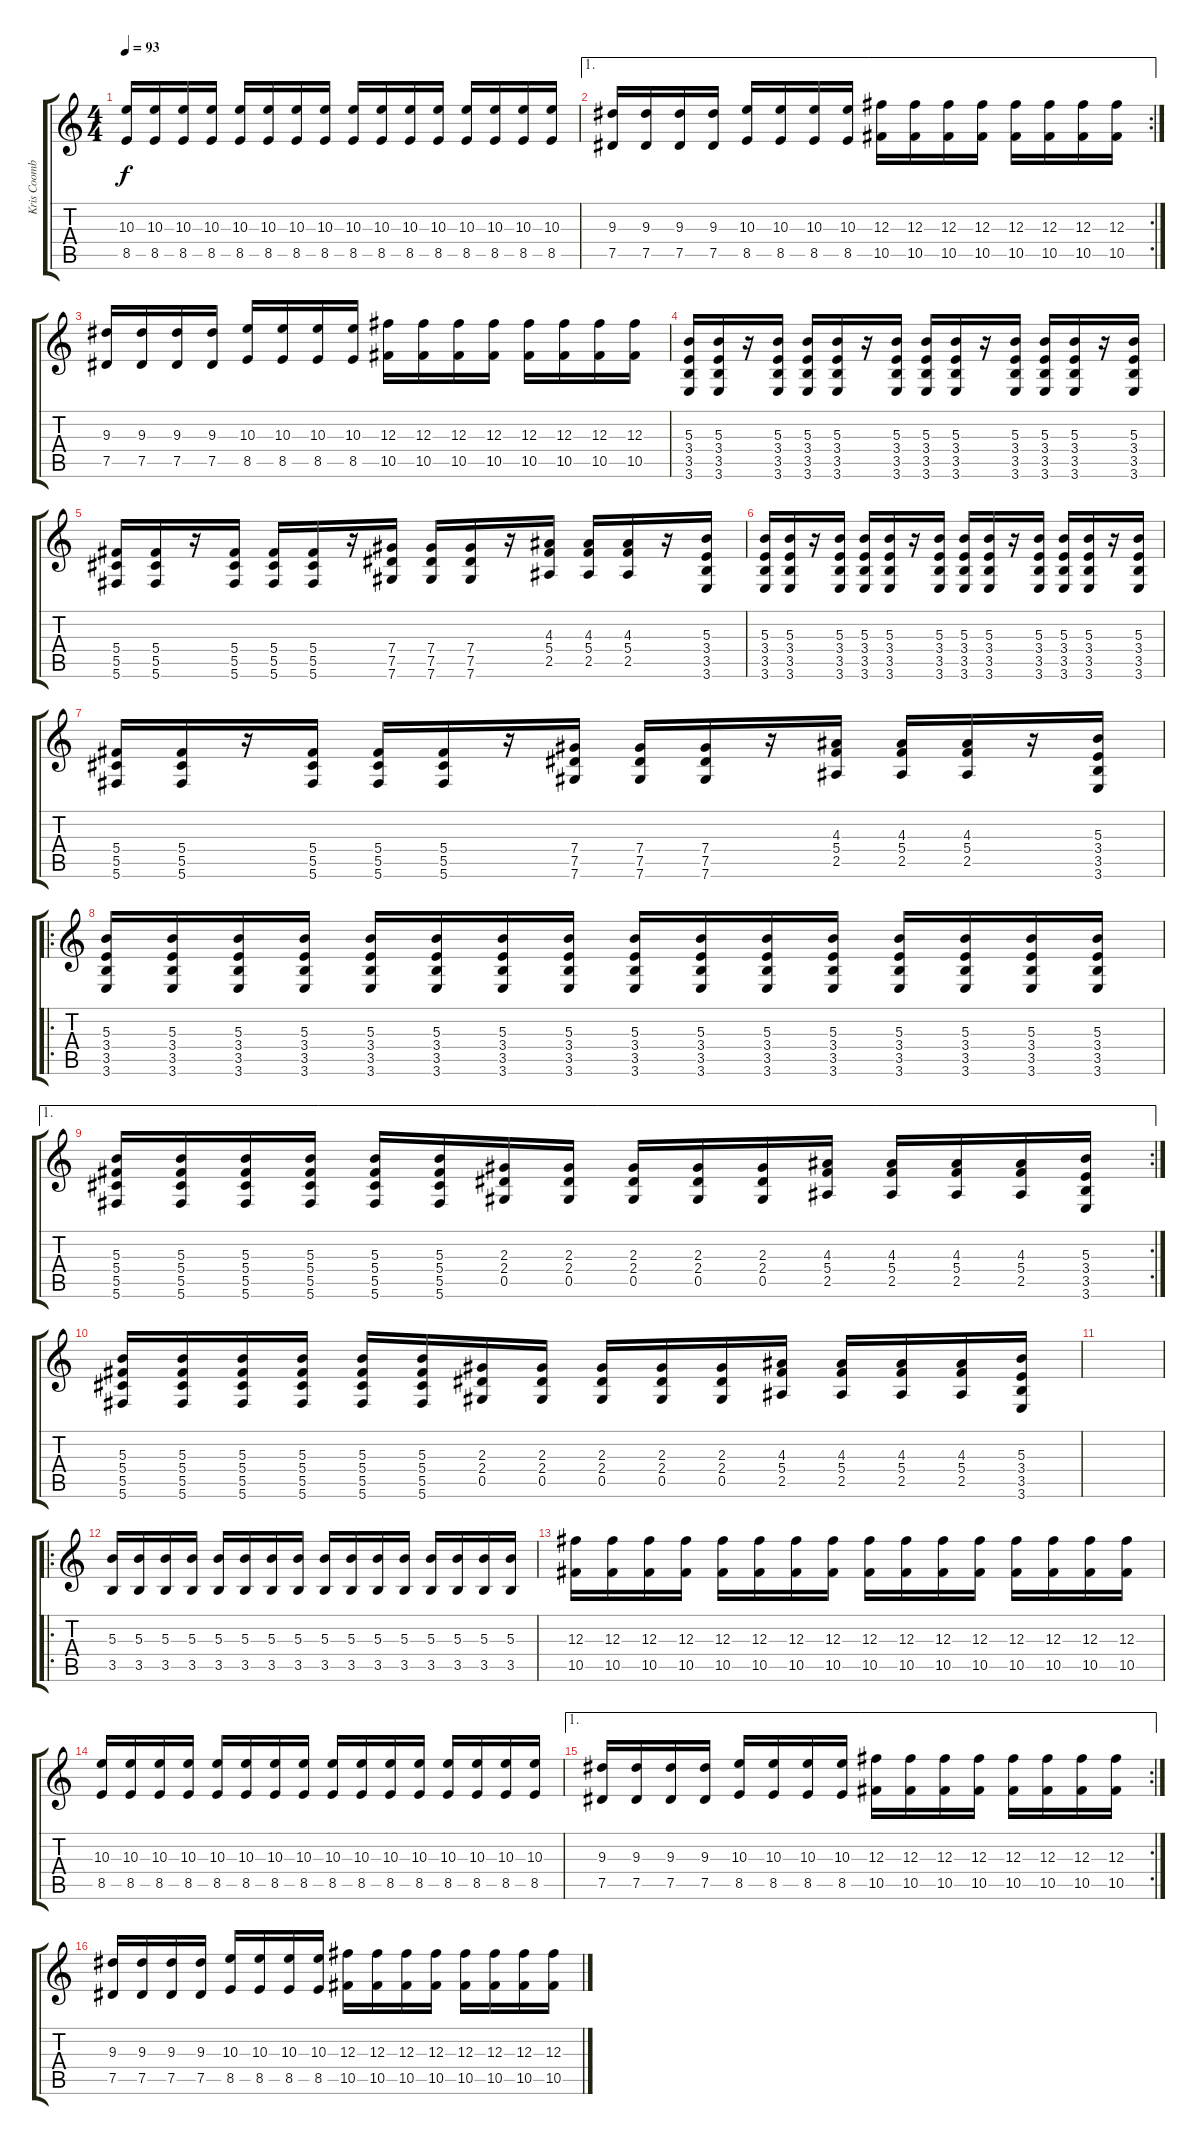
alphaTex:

\track ("Kris Coombs Roberts" "Kris Coomb") {instrument electricguitarclean}
\staff {score tabs}
\tuning (Eb4 Bb3 Gb3 Db3 Ab2 Db2) {hide}
\ts (4 4)
\tempo 93
\clef g2
\ks c
(10.3 8.5).16{dy f} (10.3 8.5).16 (10.3 8.5).16 (10.3 8.5).16 (10.3 8.5).16 (10.3 8.5).16 (10.3 8.5).16 (10.3 8.5).16 (10.3 8.5).16 (10.3 8.5).16 (10.3 8.5).16 (10.3 8.5).16 (10.3 8.5).16 (10.3 8.5).16 (10.3 8.5).16 (10.3 8.5).16 |
\ae 1
\rc 2
(9.3 7.5).16 (9.3 7.5).16 (9.3 7.5).16 (9.3 7.5).16 (10.3 8.5).16 (10.3 8.5).16 (10.3 8.5).16 (10.3 8.5).16 (12.3 10.5).16 (12.3 10.5).16 (12.3 10.5).16 (12.3 10.5).16 (12.3 10.5).16 (12.3 10.5).16 (12.3 10.5).16 (12.3 10.5).16 |
(9.3 7.5).16 (9.3 7.5).16 (9.3 7.5).16 (9.3 7.5).16 (10.3 8.5).16 (10.3 8.5).16 (10.3 8.5).16 (10.3 8.5).16 (12.3 10.5).16 (12.3 10.5).16 (12.3 10.5).16 (12.3 10.5).16 (12.3 10.5).16 (12.3 10.5).16 (12.3 10.5).16 (12.3 10.5).16 |
(5.3 3.4 3.5 3.6).16 (5.3 3.4 3.5 3.6).16 r.16 (5.3 3.4 3.5 3.6).16 (5.3 3.4 3.5 3.6).16 (5.3 3.4 3.5 3.6).16 r.16 (5.3 3.4 3.5 3.6).16 (5.3 3.4 3.5 3.6).16 (5.3 3.4 3.5 3.6).16 r.16 (5.3 3.4 3.5 3.6).16 (5.3 3.4 3.5 3.6).16 (5.3 3.4 3.5 3.6).16 r.16 (5.3 3.4 3.5 3.6).16 |
(5.4 5.5 5.6).16 (5.4 5.5 5.6).16 r.16 (5.4 5.5 5.6).16 (5.4 5.5 5.6).16 (5.4 5.5 5.6).16 r.16 (7.4 7.5 7.6).16 (7.4 7.5 7.6).16 (7.4 7.5 7.6).16 r.16 (4.3 5.4 2.5).16 (4.3 5.4 2.5).16 (4.3 5.4 2.5).16 r.16 (5.3 3.4 3.5 3.6).16 |
(5.3 3.4 3.5 3.6).16 (5.3 3.4 3.5 3.6).16 r.16 (5.3 3.4 3.5 3.6).16 (5.3 3.4 3.5 3.6).16 (5.3 3.4 3.5 3.6).16 r.16 (5.3 3.4 3.5 3.6).16 (5.3 3.4 3.5 3.6).16 (5.3 3.4 3.5 3.6).16 r.16 (5.3 3.4 3.5 3.6).16 (5.3 3.4 3.5 3.6).16 (5.3 3.4 3.5 3.6).16 r.16 (5.3 3.4 3.5 3.6).16 |
(5.4 5.5 5.6).16 (5.4 5.5 5.6).16 r.16 (5.4 5.5 5.6).16 (5.4 5.5 5.6).16 (5.4 5.5 5.6).16 r.16 (7.4 7.5 7.6).16 (7.4 7.5 7.6).16 (7.4 7.5 7.6).16 r.16 (4.3 5.4 2.5).16 (4.3 5.4 2.5).16 (4.3 5.4 2.5).16 r.16 (5.3 3.4 3.5 3.6).16 |
\ro
(5.3 3.4 3.5 3.6).16 (5.3 3.4 3.5 3.6).16 (5.3 3.4 3.5 3.6).16 (5.3 3.4 3.5 3.6).16 (5.3 3.4 3.5 3.6).16 (5.3 3.4 3.5 3.6).16 (5.3 3.4 3.5 3.6).16 (5.3 3.4 3.5 3.6).16 (5.3 3.4 3.5 3.6).16 (5.3 3.4 3.5 3.6).16 (5.3 3.4 3.5 3.6).16 (5.3 3.4 3.5 3.6).16 (5.3 3.4 3.5 3.6).16 (5.3 3.4 3.5 3.6).16 (5.3 3.4 3.5 3.6).16 (5.3 3.4 3.5 3.6).16 |
\ae 1
\rc 2
(5.3 5.4 5.5 5.6).16 (5.3 5.4 5.5 5.6).16 (5.3 5.4 5.5 5.6).16 (5.3 5.4 5.5 5.6).16 (5.3 5.4 5.5 5.6).16 (5.3 5.4 5.5 5.6).16 (2.3 2.4 0.5).16 (2.3 2.4 0.5).16 (2.3 2.4 0.5).16 (2.3 2.4 0.5).16 (2.3 2.4 0.5).16 (4.3 5.4 2.5).16 (4.3 5.4 2.5).16 (4.3 5.4 2.5).16 (4.3 5.4 2.5).16 (5.3 3.4 3.5 3.6).16 |
(5.3 5.4 5.5 5.6).16 (5.3 5.4 5.5 5.6).16 (5.3 5.4 5.5 5.6).16 (5.3 5.4 5.5 5.6).16 (5.3 5.4 5.5 5.6).16 (5.3 5.4 5.5 5.6).16 (2.3 2.4 0.5).16 (2.3 2.4 0.5).16 (2.3 2.4 0.5).16 (2.3 2.4 0.5).16 (2.3 2.4 0.5).16 (4.3 5.4 2.5).16 (4.3 5.4 2.5).16 (4.3 5.4 2.5).16 (4.3 5.4 2.5).16 (5.3 3.4 3.5 3.6).16 |
|
\ro
(5.3 3.5).16 (5.3 3.5).16 (5.3 3.5).16 (5.3 3.5).16 (5.3 3.5).16 (5.3 3.5).16 (5.3 3.5).16 (5.3 3.5).16 (5.3 3.5).16 (5.3 3.5).16 (5.3 3.5).16 (5.3 3.5).16 (5.3 3.5).16 (5.3 3.5).16 (5.3 3.5).16 (5.3 3.5).16 |
(12.3 10.5).16 (12.3 10.5).16 (12.3 10.5).16 (12.3 10.5).16 (12.3 10.5).16 (12.3 10.5).16 (12.3 10.5).16 (12.3 10.5).16 (12.3 10.5).16 (12.3 10.5).16 (12.3 10.5).16 (12.3 10.5).16 (12.3 10.5).16 (12.3 10.5).16 (12.3 10.5).16 (12.3 10.5).16 |
(10.3 8.5).16 (10.3 8.5).16 (10.3 8.5).16 (10.3 8.5).16 (10.3 8.5).16 (10.3 8.5).16 (10.3 8.5).16 (10.3 8.5).16 (10.3 8.5).16 (10.3 8.5).16 (10.3 8.5).16 (10.3 8.5).16 (10.3 8.5).16 (10.3 8.5).16 (10.3 8.5).16 (10.3 8.5).16 |
\ae 1
\rc 2
(9.3 7.5).16 (9.3 7.5).16 (9.3 7.5).16 (9.3 7.5).16 (10.3 8.5).16 (10.3 8.5).16 (10.3 8.5).16 (10.3 8.5).16 (12.3 10.5).16 (12.3 10.5).16 (12.3 10.5).16 (12.3 10.5).16 (12.3 10.5).16 (12.3 10.5).16 (12.3 10.5).16 (12.3 10.5).16 |
(9.3 7.5).16 (9.3 7.5).16 (9.3 7.5).16 (9.3 7.5).16 (10.3 8.5).16 (10.3 8.5).16 (10.3 8.5).16 (10.3 8.5).16 (12.3 10.5).16 (12.3 10.5).16 (12.3 10.5).16 (12.3 10.5).16 (12.3 10.5).16 (12.3 10.5).16 (12.3 10.5).16 (12.3 10.5).16
